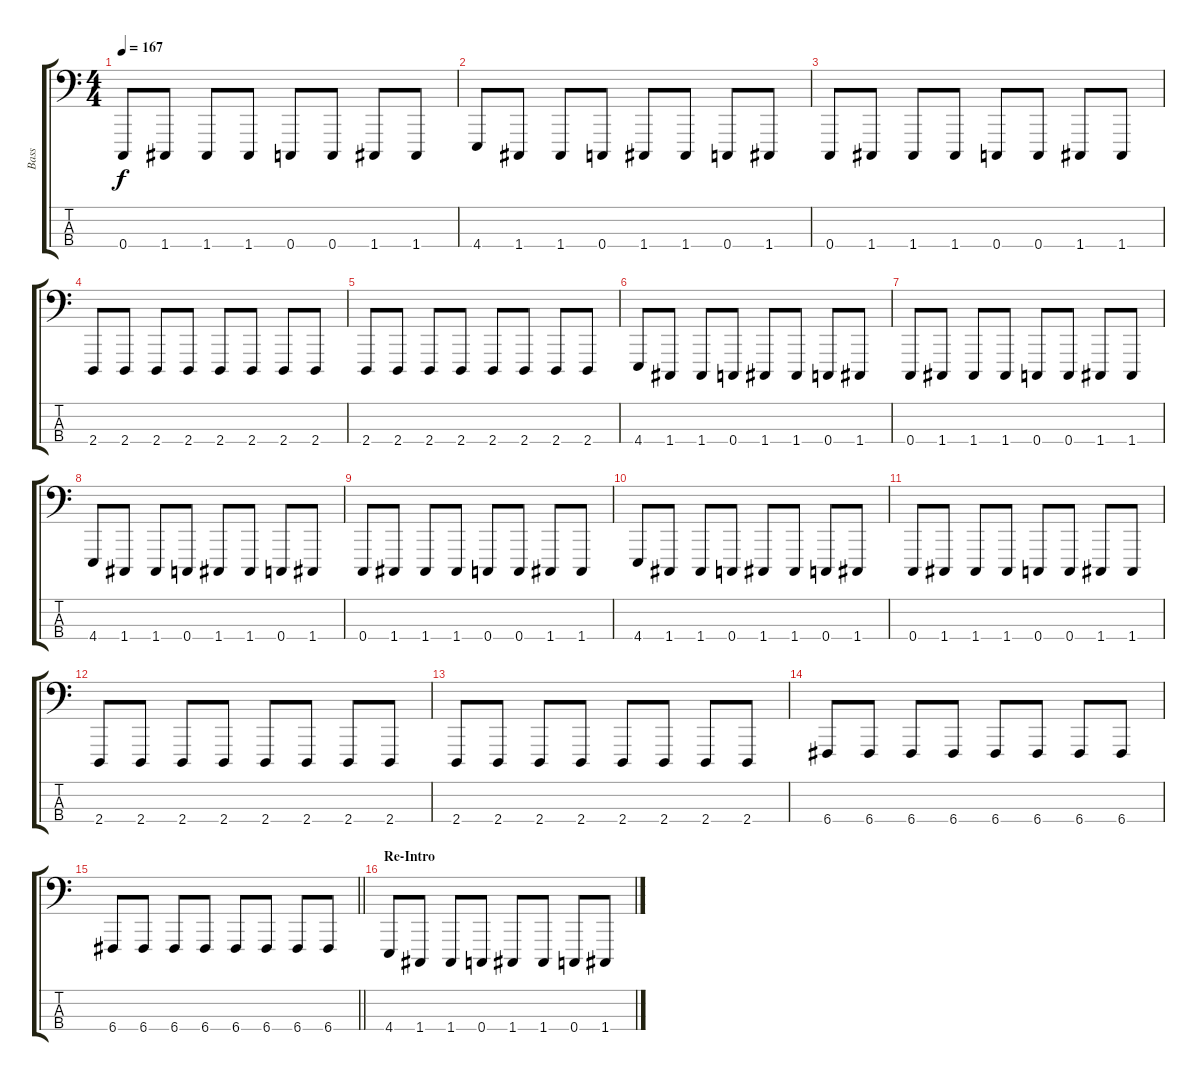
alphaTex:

\track ("Bass" "Bass") {instrument lead8bassandlead}
\staff {score tabs}
\tuning (F2 C2 G1 C1) {hide}
\ts (4 4)
\tempo 167
\clef f4
\ks c
0.4.8{dy f} 1.4.8 1.4.8 1.4.8 0.4.8 0.4.8 1.4.8 1.4.8 |
4.4.8 1.4.8 1.4.8 0.4.8 1.4.8 1.4.8 0.4.8 1.4.8 |
0.4.8 1.4.8 1.4.8 1.4.8 0.4.8 0.4.8 1.4.8 1.4.8 |
2.4.8 2.4.8 2.4.8 2.4.8 2.4.8 2.4.8 2.4.8 2.4.8 |
2.4.8 2.4.8 2.4.8 2.4.8 2.4.8 2.4.8 2.4.8 2.4.8 |
4.4.8 1.4.8 1.4.8 0.4.8 1.4.8 1.4.8 0.4.8 1.4.8 |
0.4.8 1.4.8 1.4.8 1.4.8 0.4.8 0.4.8 1.4.8 1.4.8 |
4.4.8 1.4.8 1.4.8 0.4.8 1.4.8 1.4.8 0.4.8 1.4.8 |
0.4.8 1.4.8 1.4.8 1.4.8 0.4.8 0.4.8 1.4.8 1.4.8 |
4.4.8 1.4.8 1.4.8 0.4.8 1.4.8 1.4.8 0.4.8 1.4.8 |
0.4.8 1.4.8 1.4.8 1.4.8 0.4.8 0.4.8 1.4.8 1.4.8 |
2.4.8 2.4.8 2.4.8 2.4.8 2.4.8 2.4.8 2.4.8 2.4.8 |
2.4.8 2.4.8 2.4.8 2.4.8 2.4.8 2.4.8 2.4.8 2.4.8 |
6.4.8 6.4.8 6.4.8 6.4.8 6.4.8 6.4.8 6.4.8 6.4.8 |
\barLineRight lightlight
6.4.8 6.4.8 6.4.8 6.4.8 6.4.8 6.4.8 6.4.8 6.4.8 |
\section ("" "Re-Intro")
4.4.8 1.4.8 1.4.8 0.4.8 1.4.8 1.4.8 0.4.8 1.4.8
